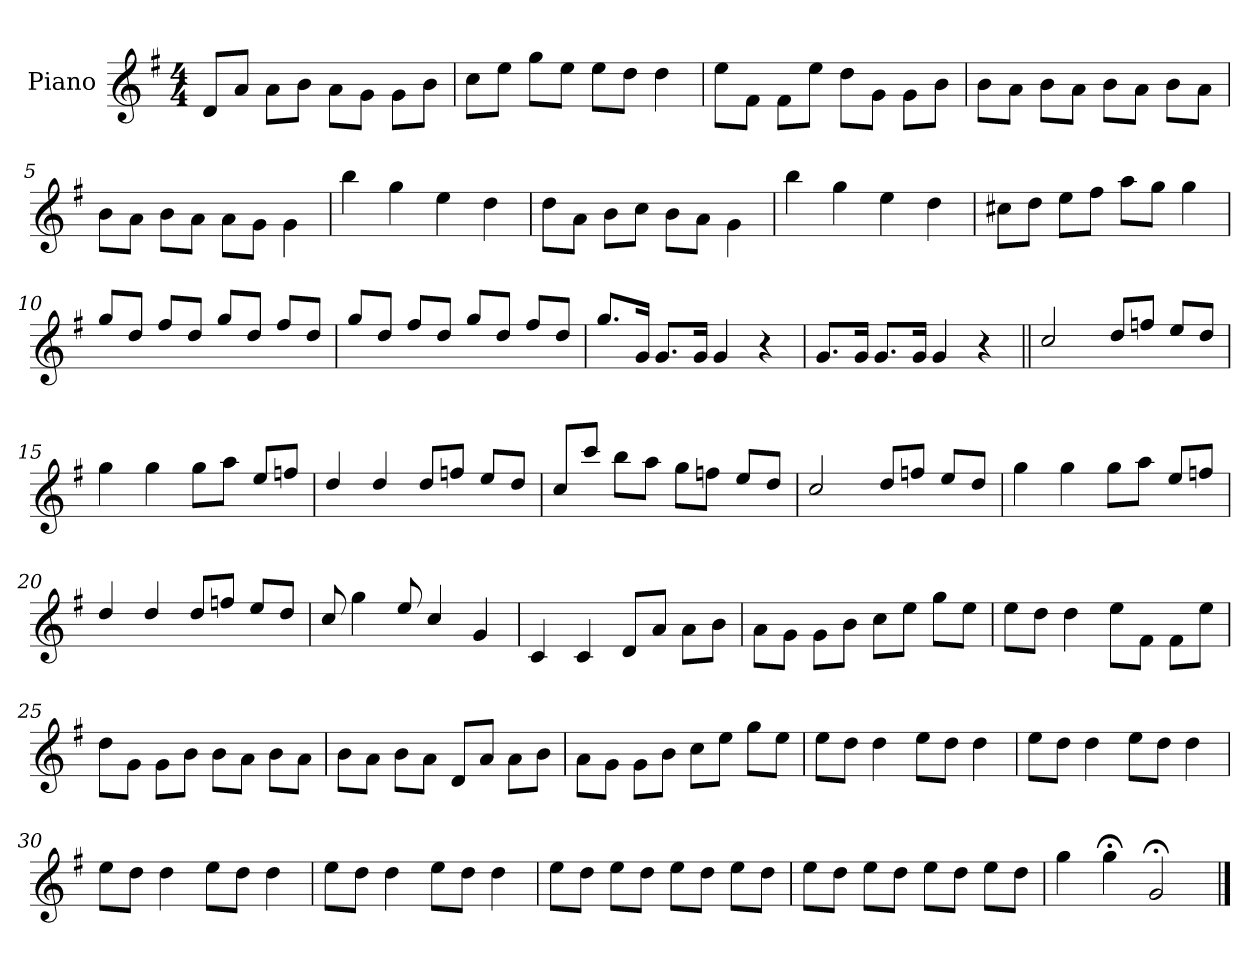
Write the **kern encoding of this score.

**kern
*part1
*staff1
*I"Piano
*I'Pno.
*clefG2
*k[f#]
*M4/4
=1
8d/L
8a/J
8a\L
8b\J
8a\L
8g\J
8g\L
8b\J
=2
8cc\L
8ee\J
8gg\L
8ee\J
8ee\L
8dd\J
4dd\
=3
8ee\L
8f#\J
8f#\L
8ee\J
8dd\L
8g\J
8g\L
8b\J
=4
8b\L
8a\J
8b\L
8a\J
8b\L
8a\J
8b\L
8a\J
=5
8b\L
8a\J
8b\L
8a\J
8a\L
8g\J
4g\
!!LO:LB:g=z
=6
4bb\
4gg\
4ee\
4dd\
=7
8dd\L
8a\J
8b\L
8cc\J
8b\L
8a\J
4g\
=8
4bb\
4gg\
4ee\
4dd\
=9
8cc#X\L
8dd\J
8ee\L
8ff#\J
8aa\L
8gg\J
4gg\
!!LO:LB:g=z
=10
8gg/L
8dd/J
8ff#/L
8dd/J
8gg/L
8dd/J
8ff#/L
8dd/J
=11
8gg/L
8dd/J
8ff#/L
8dd/J
8gg/L
8dd/J
8ff#/L
8dd/J
=12
8.gg/L
16g/Jk
8.g/L
16g/Jk
4g/
4r
=13
8.g/L
16g/Jk
8.g/L
16g/Jk
4g/
4r
!!LO:LB:g=z
=14||
2cc/
8dd/L
8ffn/J
8ee/L
8dd/J
=15
4gg\
4gg\
8gg\L
8aa\J
8ee/L
8ffn/J
=16
4dd/
4dd/
8dd/L
8ffn/J
8ee/L
8dd/J
=17
8cc/L
8ccc/J
8bb\L
8aa\J
8gg\L
8ffn\J
8ee/L
8dd/J
=18
2cc/
8dd/L
8ffn/J
8ee/L
8dd/J
=19
4gg\
4gg\
8gg\L
8aa\J
8ee/L
8ffn/J
!!LO:LB:g=z
=20
4dd/
4dd/
8dd/L
8ffn/J
8ee/L
8dd/J
=21
8cc/
4gg\
8ee/
4cc/
4g/
=22
4c/
4c/
8d/L
8a/J
8a\L
8b\J
=23
8a\L
8g\J
8g\L
8b\J
8cc\L
8ee\J
8gg\L
8ee\J
=24
8ee\L
8dd\J
4dd\
8ee\L
8f#\J
8f#\L
8ee\J
=25
8dd\L
8g\J
8g\L
8b\J
8b\L
8a\J
8b\L
8a\J
!!LO:LB:g=z
=26
8b\L
8a\J
8b\L
8a\J
8d/L
8a/J
8a\L
8b\J
=27
8a\L
8g\J
8g\L
8b\J
8cc\L
8ee\J
8gg\L
8ee\J
=28
8ee\L
8dd\J
4dd\
8ee\L
8dd\J
4dd\
=29
8ee\L
8dd\J
4dd\
8ee\L
8dd\J
4dd\
=30
8ee\L
8dd\J
4dd\
8ee\L
8dd\J
4dd\
=31
8ee\L
8dd\J
4dd\
8ee\L
8dd\J
4dd\
!!LO:LB:g=z
=32
8ee\L
8dd\J
8ee\L
8dd\J
8ee\L
8dd\J
8ee\L
8dd\J
=33
8ee\L
8dd\J
8ee\L
8dd\J
8ee\L
8dd\J
8ee\L
8dd\J
=34
4gg\
4gg;<\
2g;</
==
*-
